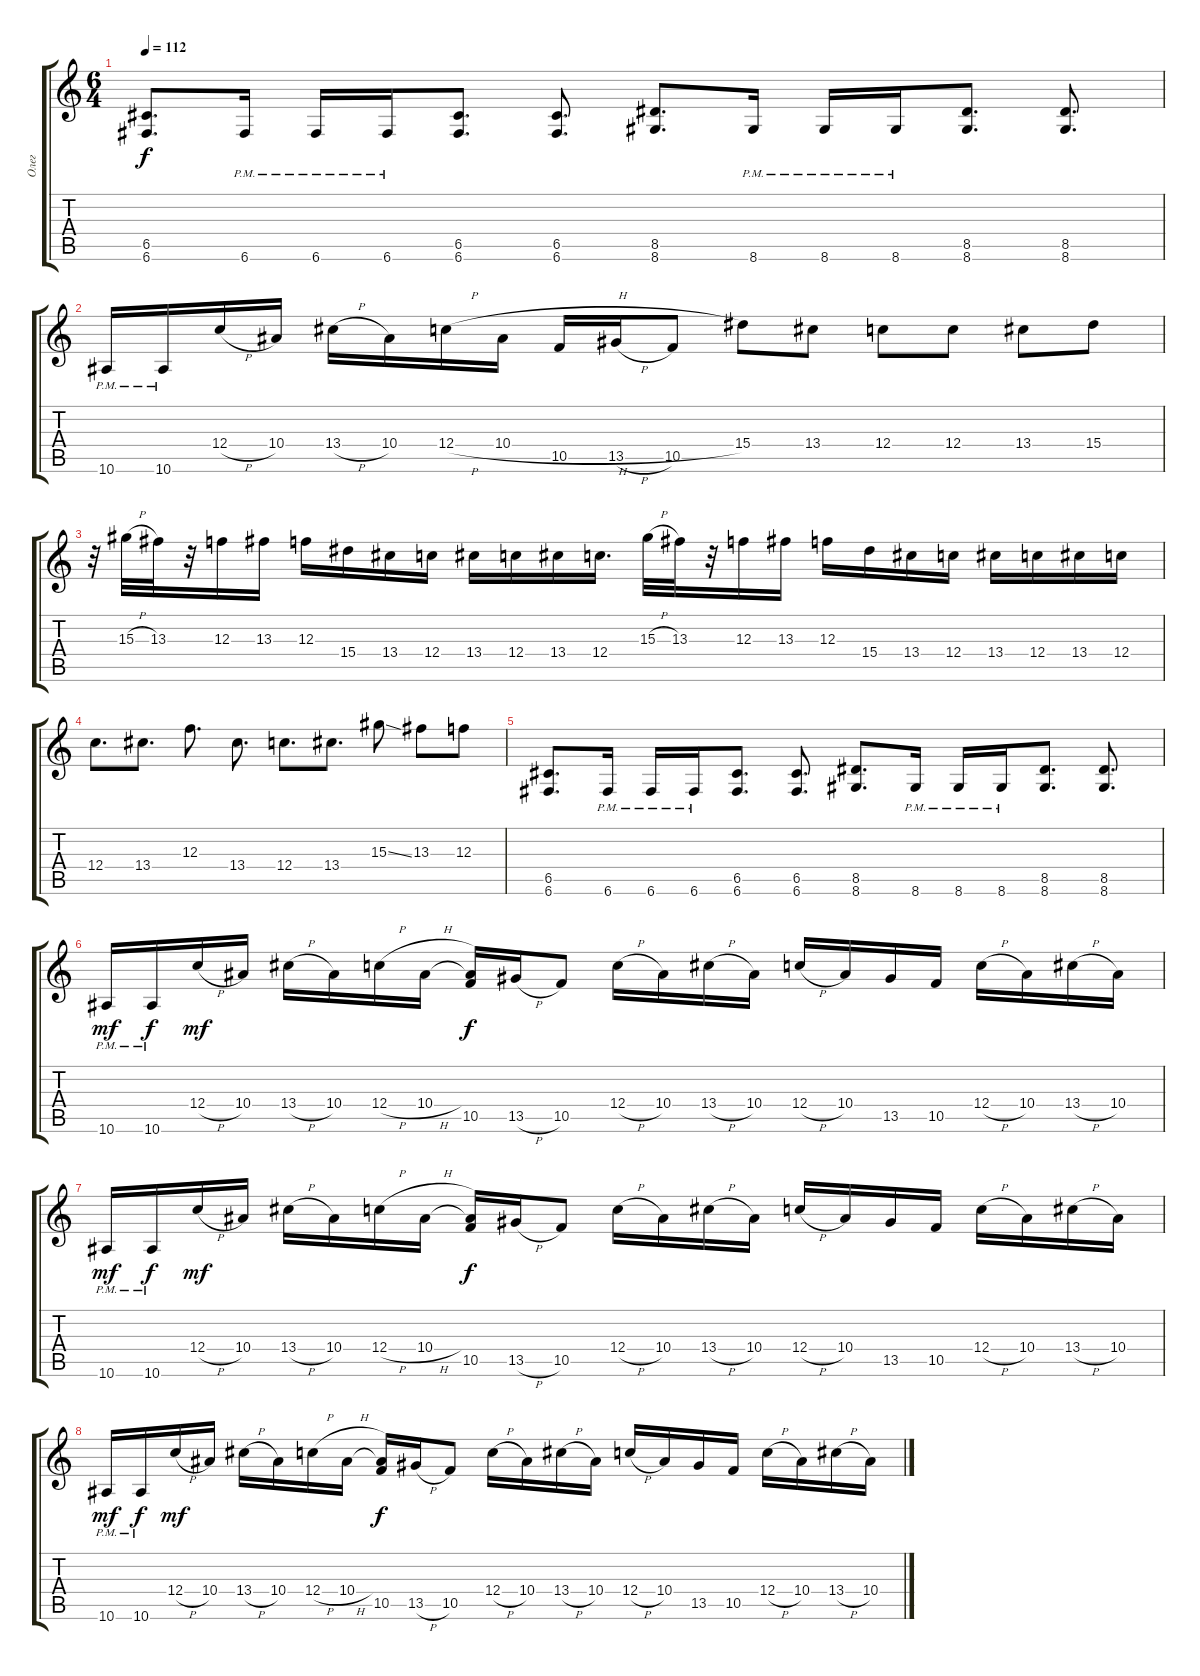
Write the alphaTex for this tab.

\track ("Олег" "Олег") {instrument electricguitarclean}
\staff {score tabs}
\tuning (D4 A3 F3 C3 G2 C2) {hide}
\ts (6 4)
\tempo 112
\clef g2
\ks c
(6.5 6.6).8{d dy f} 6.6{pm}.16 6.6{pm}.16 6.6{pm}.16 (6.5 6.6).8{d} (6.5 6.6).8{d} (8.5 8.6).8{d} 8.6{pm}.16 8.6{pm}.16 8.6{pm}.16 (8.5 8.6).8{d} (8.5 8.6).8{d} |
10.6{pm}.16 10.6{pm}.16 12.4{h}.16 10.4.16 13.4{h}.16 10.4.16 12.4{h}.16 10.4{h}.16 10.5.16 13.5{h}.16 10.5.8 15.4.8 13.4.8 12.4.8 12.4.8 13.4.8 15.4.8 |
r.32 15.3{h}.32 13.3.32 r.32 12.3.16 13.3.16 12.3.16 15.4.16 13.4.16 12.4.16 13.4.16 12.4.16 13.4.16 12.4.16{d} 15.3{h}.32 13.3.32 r.32 12.3.16 13.3.16 12.3.16 15.4.16 13.4.16 12.4.16 13.4.16 12.4.16 13.4.16 12.4.16 |
12.4.8{d} 13.4.8{d} 12.3.8{d} 13.4.8{d} 12.4.8{d} 13.4.8{d} 15.3{ss}.8 13.3.8 12.3.8 |
(6.5 6.6).8{d} 6.6{pm}.16 6.6{pm}.16 6.6{pm}.16 (6.5 6.6).8{d} (6.5 6.6).8{d} (8.5 8.6).8{d} 8.6{pm}.16 8.6{pm}.16 8.6{pm}.16 (8.5 8.6).8{d} (8.5 8.6).8{d} |
10.6{pm}.16{dy mf} 10.6{pm}.16{dy f} 12.4{h}.16{dy mf} 10.4.16 13.4{h}.16 10.4.16 12.4{h}.16 10.4{h}.16 (10.4{t} 10.5).16{dy f} 13.5{h}.16 10.5.8 12.4{h}.16 10.4.16 13.4{h}.16 10.4.16 12.4{h}.16 10.4.16 13.5.16 10.5.16 12.4{h}.16 10.4.16 13.4{h}.16 10.4.16 |
10.6{pm}.16{dy mf} 10.6{pm}.16{dy f} 12.4{h}.16{dy mf} 10.4.16 13.4{h}.16 10.4.16 12.4{h}.16 10.4{h}.16 (10.4{t} 10.5).16{dy f} 13.5{h}.16 10.5.8 12.4{h}.16 10.4.16 13.4{h}.16 10.4.16 12.4{h}.16 10.4.16 13.5.16 10.5.16 12.4{h}.16 10.4.16 13.4{h}.16 10.4.16 |
10.6{pm}.16{dy mf} 10.6{pm}.16{dy f} 12.4{h}.16{dy mf} 10.4.16 13.4{h}.16 10.4.16 12.4{h}.16 10.4{h}.16 (10.4{t} 10.5).16{dy f} 13.5{h}.16 10.5.8 12.4{h}.16 10.4.16 13.4{h}.16 10.4.16 12.4{h}.16 10.4.16 13.5.16 10.5.16 12.4{h}.16 10.4.16 13.4{h}.16 10.4.16
